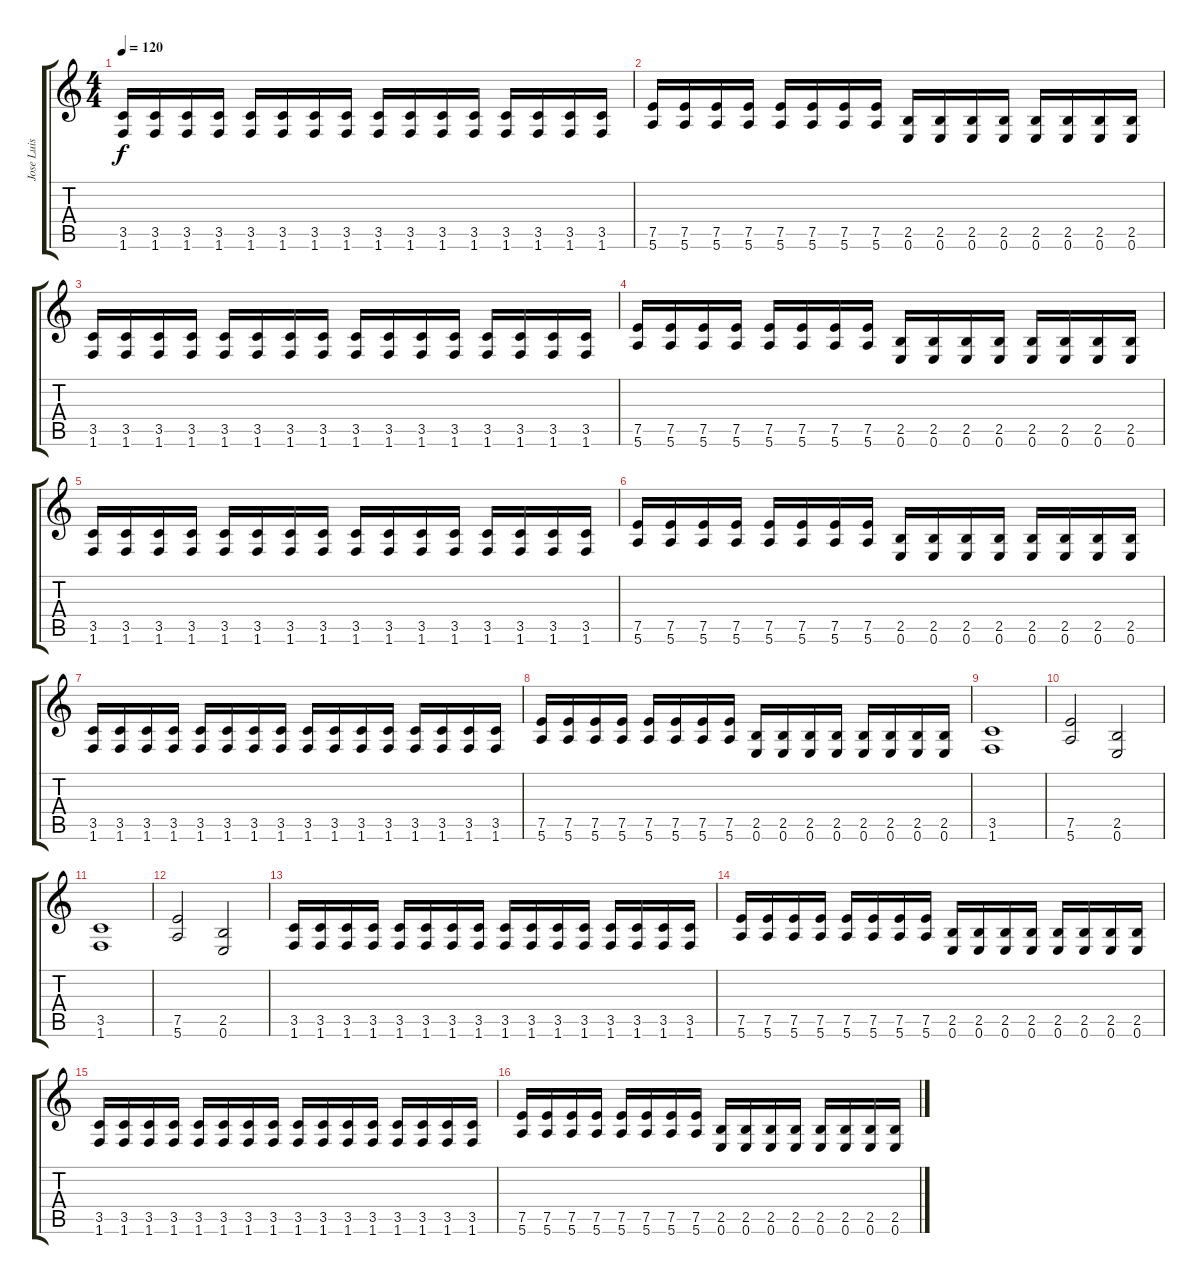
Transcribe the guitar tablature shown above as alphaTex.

\track ("Jose Luis " "Jose Luis ") {instrument distortionguitar}
\staff {score tabs}
\tuning (E4 B3 G3 D3 A2 E2) {hide}
\ts (4 4)
\tempo 120
\clef g2
\ks c
(3.5 1.6).16{dy f} (3.5 1.6).16 (3.5 1.6).16 (3.5 1.6).16 (3.5 1.6).16 (3.5 1.6).16 (3.5 1.6).16 (3.5 1.6).16 (3.5 1.6).16 (3.5 1.6).16 (3.5 1.6).16 (3.5 1.6).16 (3.5 1.6).16 (3.5 1.6).16 (3.5 1.6).16 (3.5 1.6).16 |
(7.5 5.6).16 (7.5 5.6).16 (7.5 5.6).16 (7.5 5.6).16 (7.5 5.6).16 (7.5 5.6).16 (7.5 5.6).16 (7.5 5.6).16 (2.5 0.6).16 (2.5 0.6).16 (2.5 0.6).16 (2.5 0.6).16 (2.5 0.6).16 (2.5 0.6).16 (2.5 0.6).16 (2.5 0.6).16 |
(3.5 1.6).16 (3.5 1.6).16 (3.5 1.6).16 (3.5 1.6).16 (3.5 1.6).16 (3.5 1.6).16 (3.5 1.6).16 (3.5 1.6).16 (3.5 1.6).16 (3.5 1.6).16 (3.5 1.6).16 (3.5 1.6).16 (3.5 1.6).16 (3.5 1.6).16 (3.5 1.6).16 (3.5 1.6).16 |
(7.5 5.6).16 (7.5 5.6).16 (7.5 5.6).16 (7.5 5.6).16 (7.5 5.6).16 (7.5 5.6).16 (7.5 5.6).16 (7.5 5.6).16 (2.5 0.6).16 (2.5 0.6).16 (2.5 0.6).16 (2.5 0.6).16 (2.5 0.6).16 (2.5 0.6).16 (2.5 0.6).16 (2.5 0.6).16 |
(3.5 1.6).16 (3.5 1.6).16 (3.5 1.6).16 (3.5 1.6).16 (3.5 1.6).16 (3.5 1.6).16 (3.5 1.6).16 (3.5 1.6).16 (3.5 1.6).16 (3.5 1.6).16 (3.5 1.6).16 (3.5 1.6).16 (3.5 1.6).16 (3.5 1.6).16 (3.5 1.6).16 (3.5 1.6).16 |
(7.5 5.6).16 (7.5 5.6).16 (7.5 5.6).16 (7.5 5.6).16 (7.5 5.6).16 (7.5 5.6).16 (7.5 5.6).16 (7.5 5.6).16 (2.5 0.6).16 (2.5 0.6).16 (2.5 0.6).16 (2.5 0.6).16 (2.5 0.6).16 (2.5 0.6).16 (2.5 0.6).16 (2.5 0.6).16 |
(3.5 1.6).16 (3.5 1.6).16 (3.5 1.6).16 (3.5 1.6).16 (3.5 1.6).16 (3.5 1.6).16 (3.5 1.6).16 (3.5 1.6).16 (3.5 1.6).16 (3.5 1.6).16 (3.5 1.6).16 (3.5 1.6).16 (3.5 1.6).16 (3.5 1.6).16 (3.5 1.6).16 (3.5 1.6).16 |
(7.5 5.6).16 (7.5 5.6).16 (7.5 5.6).16 (7.5 5.6).16 (7.5 5.6).16 (7.5 5.6).16 (7.5 5.6).16 (7.5 5.6).16 (2.5 0.6).16 (2.5 0.6).16 (2.5 0.6).16 (2.5 0.6).16 (2.5 0.6).16 (2.5 0.6).16 (2.5 0.6).16 (2.5 0.6).16 |
(3.5 1.6).1 |
(7.5 5.6).2 (2.5 0.6).2 |
(3.5 1.6).1 |
(7.5 5.6).2 (2.5 0.6).2 |
(3.5 1.6).16 (3.5 1.6).16 (3.5 1.6).16 (3.5 1.6).16 (3.5 1.6).16 (3.5 1.6).16 (3.5 1.6).16 (3.5 1.6).16 (3.5 1.6).16 (3.5 1.6).16 (3.5 1.6).16 (3.5 1.6).16 (3.5 1.6).16 (3.5 1.6).16 (3.5 1.6).16 (3.5 1.6).16 |
(7.5 5.6).16 (7.5 5.6).16 (7.5 5.6).16 (7.5 5.6).16 (7.5 5.6).16 (7.5 5.6).16 (7.5 5.6).16 (7.5 5.6).16 (2.5 0.6).16 (2.5 0.6).16 (2.5 0.6).16 (2.5 0.6).16 (2.5 0.6).16 (2.5 0.6).16 (2.5 0.6).16 (2.5 0.6).16 |
(3.5 1.6).16 (3.5 1.6).16 (3.5 1.6).16 (3.5 1.6).16 (3.5 1.6).16 (3.5 1.6).16 (3.5 1.6).16 (3.5 1.6).16 (3.5 1.6).16 (3.5 1.6).16 (3.5 1.6).16 (3.5 1.6).16 (3.5 1.6).16 (3.5 1.6).16 (3.5 1.6).16 (3.5 1.6).16 |
(7.5 5.6).16 (7.5 5.6).16 (7.5 5.6).16 (7.5 5.6).16 (7.5 5.6).16 (7.5 5.6).16 (7.5 5.6).16 (7.5 5.6).16 (2.5 0.6).16 (2.5 0.6).16 (2.5 0.6).16 (2.5 0.6).16 (2.5 0.6).16 (2.5 0.6).16 (2.5 0.6).16 (2.5 0.6).16
